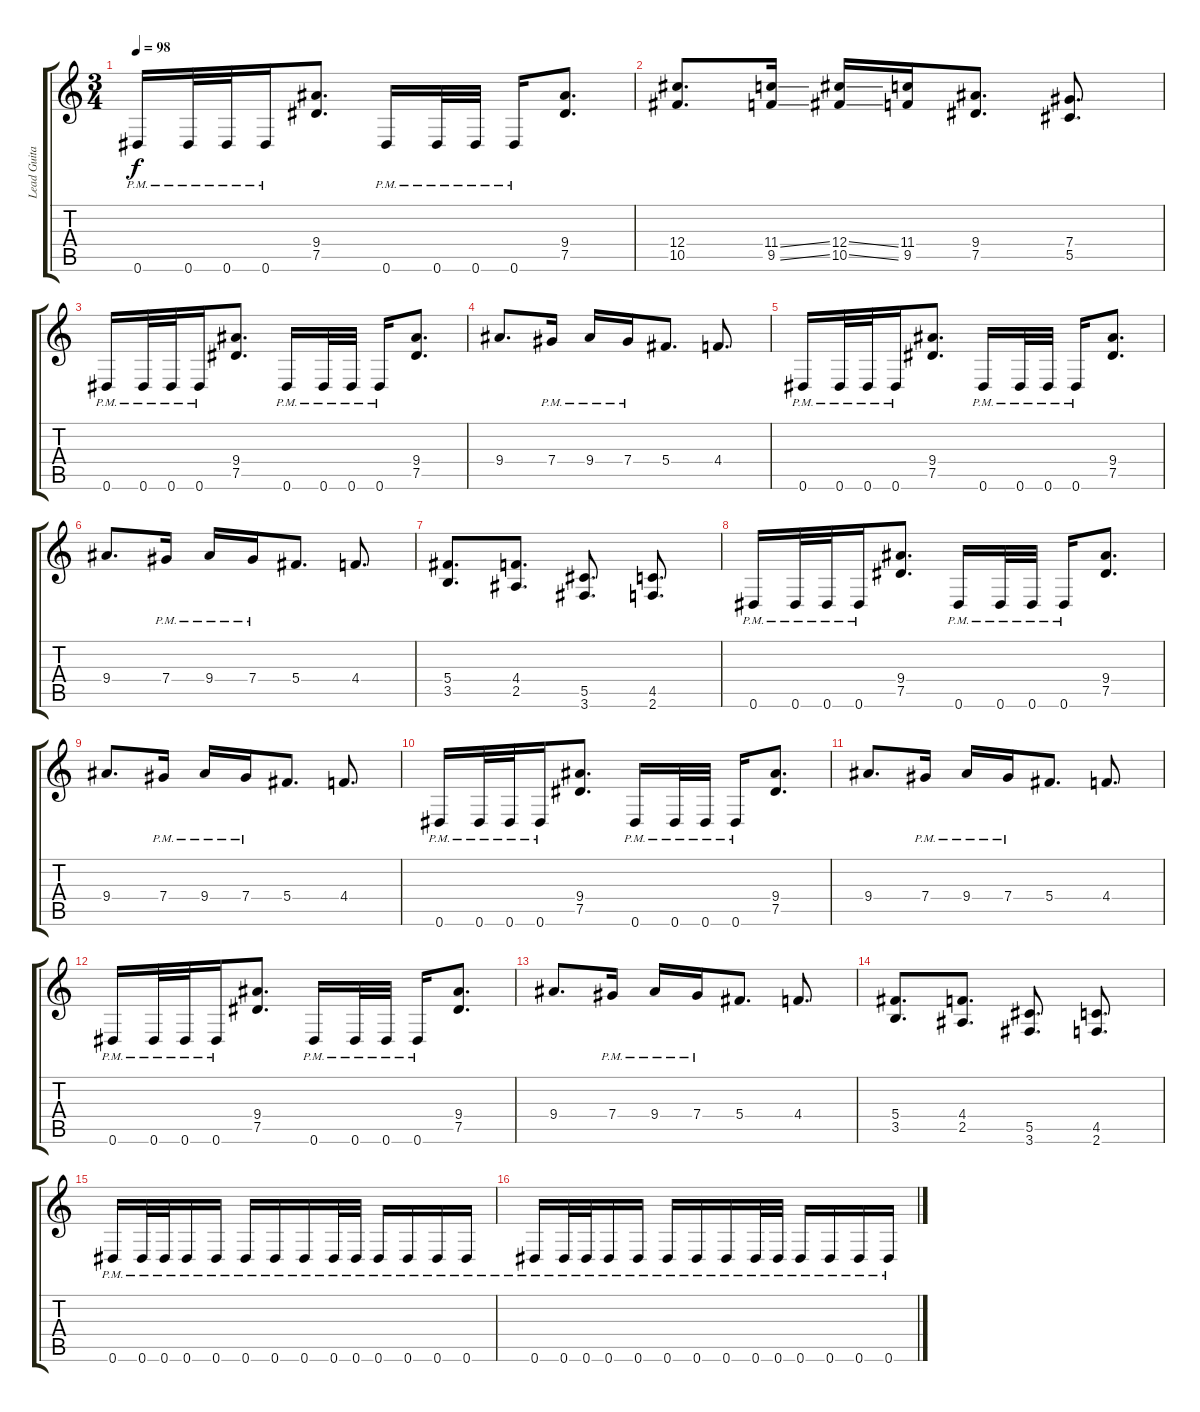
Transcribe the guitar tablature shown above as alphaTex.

\track ("Lead Guitar" "Lead Guita") {instrument distortionguitar}
\staff {score tabs}
\tuning (Eb4 Bb3 Gb3 Db3 Ab2 Eb2) {hide}
\ts (3 4)
\tempo 98
\clef g2
\ks c
0.6{pm}.16{dy f instrument distortionguitar} 0.6{pm}.32 0.6{pm}.32 0.6{pm}.16 (9.4 7.5).8{d} 0.6{pm}.16 0.6{pm}.32 0.6{pm}.32 0.6{pm}.16 (9.4 7.5).8{d} |
(12.4 10.5).8{d} (11.4{ss} 9.5{ss}).16 (12.4{ss} 10.5{ss}).16 (11.4 9.5).16 (9.4 7.5).8{d} (7.4 5.5).8{d} |
0.6{pm}.16 0.6{pm}.32 0.6{pm}.32 0.6{pm}.16 (9.4 7.5).8{d} 0.6{pm}.16 0.6{pm}.32 0.6{pm}.32 0.6{pm}.16 (9.4 7.5).8{d} |
9.4.8{d} 7.4{pm}.16 9.4{pm}.16 7.4{pm}.16 5.4.8{d} 4.4.8{d} |
0.6{pm}.16 0.6{pm}.32 0.6{pm}.32 0.6{pm}.16 (9.4 7.5).8{d} 0.6{pm}.16 0.6{pm}.32 0.6{pm}.32 0.6{pm}.16 (9.4 7.5).8{d} |
9.4.8{d} 7.4{pm}.16 9.4{pm}.16 7.4{pm}.16 5.4.8{d} 4.4.8{d} |
(5.4 3.5).8{d} (4.4 2.5).8{d} (5.5 3.6).8{d} (4.5 2.6).8{d} |
0.6{pm}.16 0.6{pm}.32 0.6{pm}.32 0.6{pm}.16 (9.4 7.5).8{d} 0.6{pm}.16 0.6{pm}.32 0.6{pm}.32 0.6{pm}.16 (9.4 7.5).8{d} |
9.4.8{d} 7.4{pm}.16 9.4{pm}.16 7.4{pm}.16 5.4.8{d} 4.4.8{d} |
0.6{pm}.16 0.6{pm}.32 0.6{pm}.32 0.6{pm}.16 (9.4 7.5).8{d} 0.6{pm}.16 0.6{pm}.32 0.6{pm}.32 0.6{pm}.16 (9.4 7.5).8{d} |
9.4.8{d} 7.4{pm}.16 9.4{pm}.16 7.4{pm}.16 5.4.8{d} 4.4.8{d} |
0.6{pm}.16 0.6{pm}.32 0.6{pm}.32 0.6{pm}.16 (9.4 7.5).8{d} 0.6{pm}.16 0.6{pm}.32 0.6{pm}.32 0.6{pm}.16 (9.4 7.5).8{d} |
9.4.8{d} 7.4{pm}.16 9.4{pm}.16 7.4{pm}.16 5.4.8{d} 4.4.8{d} |
(5.4 3.5).8{d} (4.4 2.5).8{d} (5.5 3.6).8{d} (4.5 2.6).8{d} |
0.6{pm}.16 0.6{pm}.32 0.6{pm}.32 0.6{pm}.16 0.6{pm}.16 0.6{pm}.16 0.6{pm}.16 0.6{pm}.16 0.6{pm}.32 0.6{pm}.32 0.6{pm}.16 0.6{pm}.16 0.6{pm}.16 0.6{pm}.16 |
0.6{pm}.16 0.6{pm}.32 0.6{pm}.32 0.6{pm}.16 0.6{pm}.16 0.6{pm}.16 0.6{pm}.16 0.6{pm}.16 0.6{pm}.32 0.6{pm}.32 0.6{pm}.16 0.6{pm}.16 0.6{pm}.16 0.6{pm}.16
